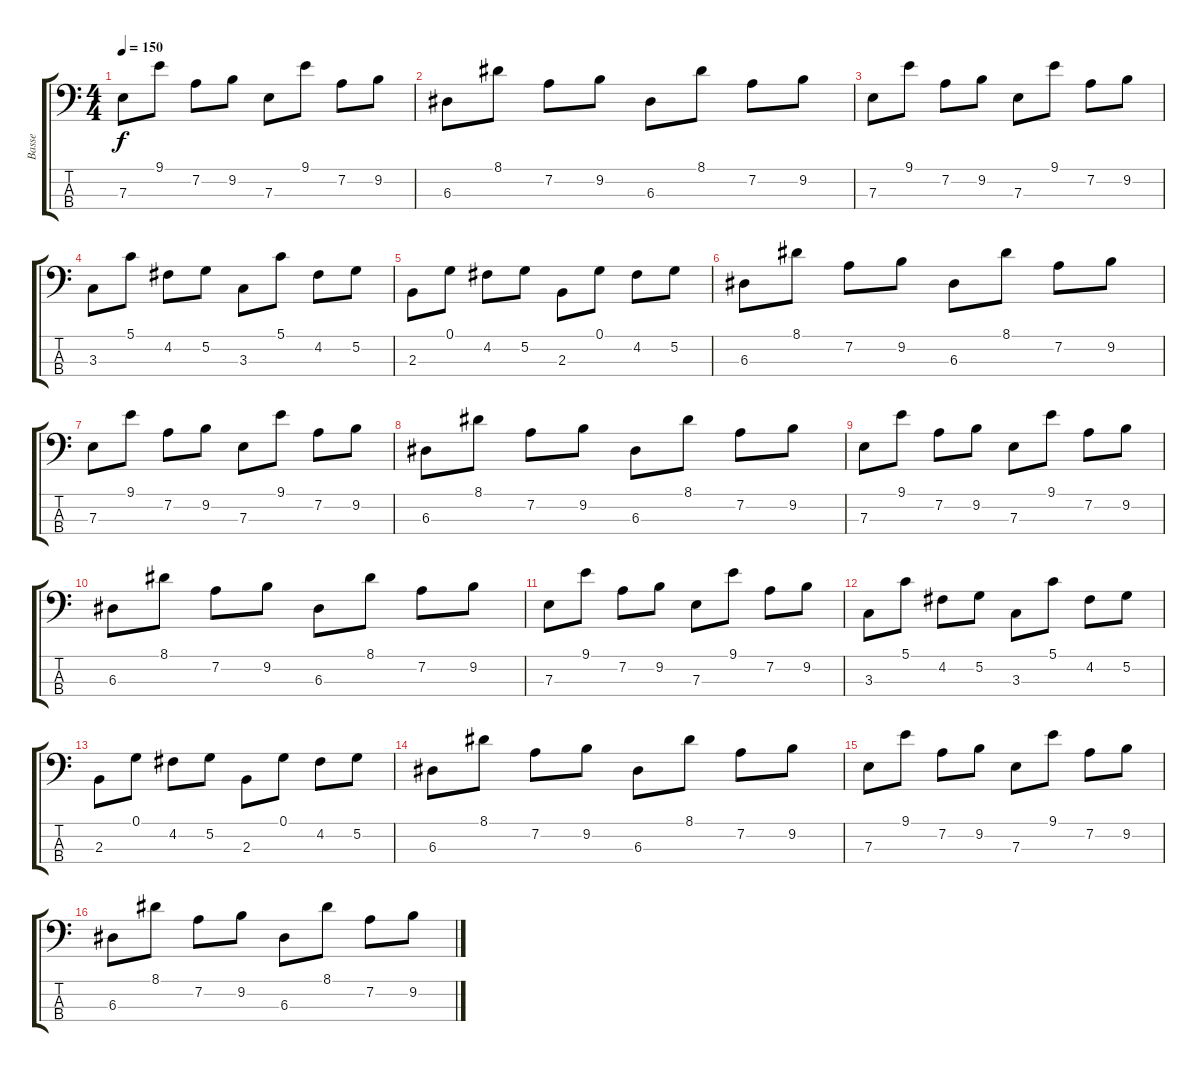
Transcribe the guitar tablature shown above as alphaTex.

\track ("Basse" "Basse") {instrument electricbassfinger}
\staff {score tabs}
\tuning (G2 D2 A1 D1) {hide}
\ts (4 4)
\tempo 150
\clef f4
\ks c
7.3.8{dy f} 9.1.8 7.2.8 9.2.8 7.3.8 9.1.8 7.2.8 9.2.8 |
6.3.8 8.1.8 7.2.8 9.2.8 6.3.8 8.1.8 7.2.8 9.2.8 |
7.3.8 9.1.8 7.2.8 9.2.8 7.3.8 9.1.8 7.2.8 9.2.8 |
3.3.8 5.1.8 4.2.8 5.2.8 3.3.8 5.1.8 4.2.8 5.2.8 |
2.3.8 0.1.8 4.2.8 5.2.8 2.3.8 0.1.8 4.2.8 5.2.8 |
6.3.8 8.1.8 7.2.8 9.2.8 6.3.8 8.1.8 7.2.8 9.2.8 |
7.3.8 9.1.8 7.2.8 9.2.8 7.3.8 9.1.8 7.2.8 9.2.8 |
6.3.8 8.1.8 7.2.8 9.2.8 6.3.8 8.1.8 7.2.8 9.2.8 |
7.3.8 9.1.8 7.2.8 9.2.8 7.3.8 9.1.8 7.2.8 9.2.8 |
6.3.8 8.1.8 7.2.8 9.2.8 6.3.8 8.1.8 7.2.8 9.2.8 |
7.3.8 9.1.8 7.2.8 9.2.8 7.3.8 9.1.8 7.2.8 9.2.8 |
3.3.8 5.1.8 4.2.8 5.2.8 3.3.8 5.1.8 4.2.8 5.2.8 |
2.3.8 0.1.8 4.2.8 5.2.8 2.3.8 0.1.8 4.2.8 5.2.8 |
6.3.8 8.1.8 7.2.8 9.2.8 6.3.8 8.1.8 7.2.8 9.2.8 |
7.3.8 9.1.8 7.2.8 9.2.8 7.3.8 9.1.8 7.2.8 9.2.8 |
6.3.8 8.1.8 7.2.8 9.2.8 6.3.8 8.1.8 7.2.8 9.2.8
